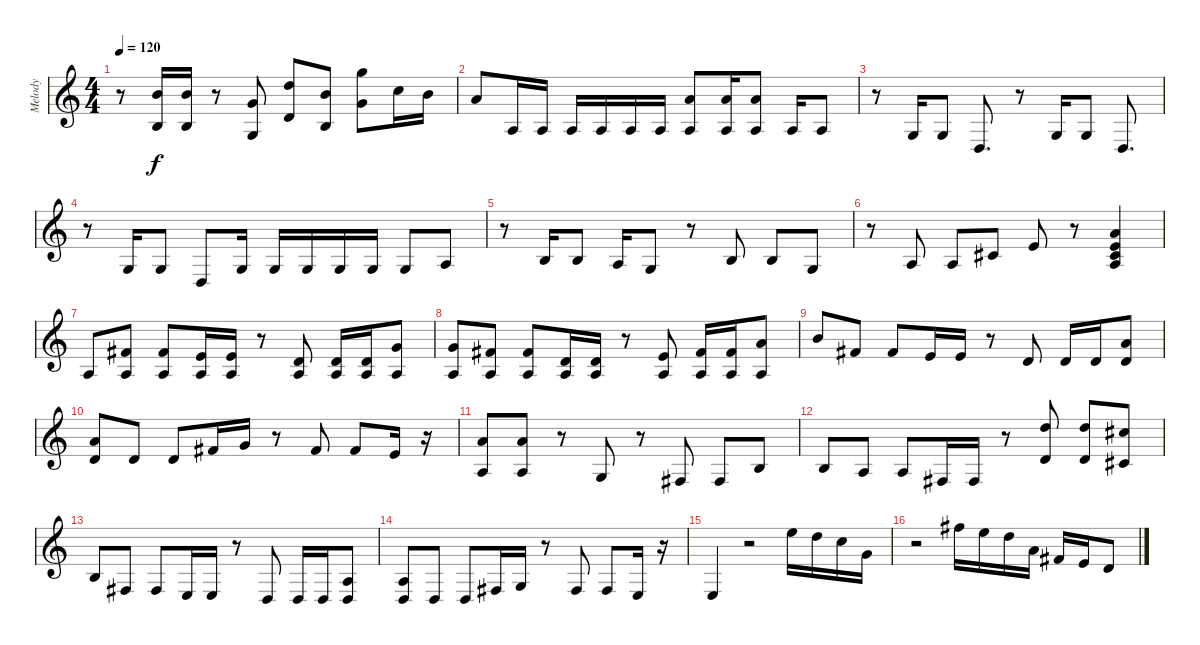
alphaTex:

\track ("Melody" "Melody") {instrument acousticgrandpiano}
\staff {score}
\tuning (E4 B3 G3 D3 A2 E2) {hide}
\ts (4 4)
\tempo 120
\clef g2
\ks c
r.8{dy f} (7.1 0.2).16 (7.1 0.2).16 r.8 (3.1 0.3).8 (10.1 3.2).8 (7.1 0.2).8 (3.1 20.2).8 8.1.16 7.1.16 |
5.1.8 2.3.16 2.3.16 2.3.16 2.3.16 2.3.16 2.3.16 (10.2 2.3).8 (10.2 2.3).16 (10.2 2.3).8 2.3.16 2.3.8 |
r.8 0.3.16 0.3.8 0.4.8{d} r.8 0.3.16 0.3.8 0.4.8{d} |
r.8 0.3.16 0.3.8 0.4.8 0.3.16 0.3.16 0.3.16 0.3.16 0.3.16 0.3.8 2.3.8 |
r.8 0.2.16 0.2.8 2.3.16 0.3.8 r.8 0.2.8 0.2.8 0.3.8 |
r.8 2.3.8 2.3.8 2.2.8 0.1.8 r.8 (5.1 5.2 7.4 16.5).4 |
2.3.8 (2.1 2.3).8 (2.1 2.3).8 (0.1 2.3).16 (0.1 2.3).16 r.8 (3.2 2.3).8 (3.2 2.3).16 (3.2 2.3).16 (3.1 2.3).8 |
(3.1 2.3).8 (7.2 2.3).8 (7.2 2.3).8 (3.2 2.3).16 (3.2 2.3).16 r.8 (0.1 2.3).8 (2.1 7.4).16 (2.1 2.3).16 (5.1 2.3).8 |
7.1.8 2.1.8 2.1.8 0.1.16 0.1.16 r.8 3.2.8 3.2.16 3.2.16 (5.1 3.2).8 |
(5.1 3.2).8 3.2.8 3.2.8 2.1.16 8.2.16 r.8 2.1.8 2.1.8 0.1.16 r.16 |
(5.1 2.3).8 (5.1 2.3).8 r.8 0.3.8 r.8 4.4.8 4.4.8 0.2.8 |
0.2.8 2.3.8 2.3.8 4.4.16 4.4.16 r.8 (10.1 3.2).8 (10.1 3.2).8 (14.2 6.3).8 |
0.2.8 4.4.8 4.4.8 2.4.16 2.4.16 r.8 0.4.8 0.4.16 0.4.16 (2.3 0.4).8 |
(2.3 0.4).8 0.4.8 0.4.8 4.4.16 0.3.16 r.8 9.5.8 4.4.8 2.4.16 r.16 |
2.4.4 r.2 12.1.16 10.1.16 8.1.16 3.1.16 |
r.2 14.1.16 12.1.16 10.1.16 5.1.16 7.2.16 0.1.16 3.2.8
